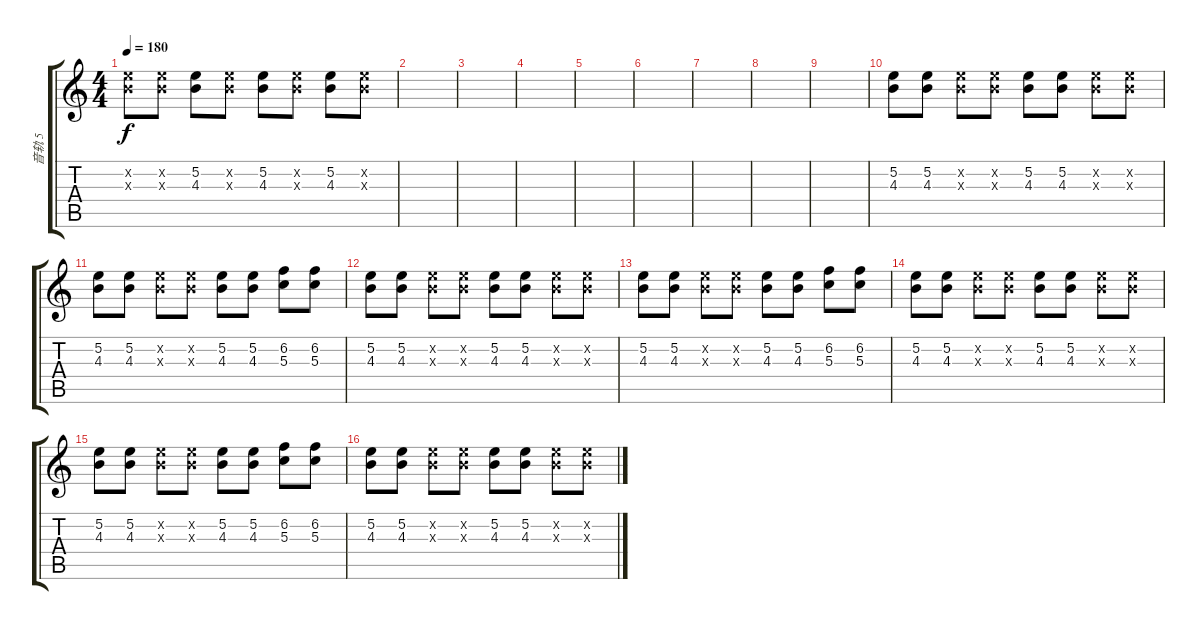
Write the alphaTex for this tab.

\track ("音轨 5" "音轨 5") {instrument overdrivenguitar}
\staff {score tabs}
\tuning (E4 B3 G3 D3 A2 E2) {hide}
\ts (4 4)
\tempo 180
\clef g2
\ks c
(5.2{x} 4.3{x}).8{dy f} (5.2{x} 4.3{x}).8 (5.2 4.3).8 (5.2{x} 4.3{x}).8 (5.2 4.3).8 (5.2{x} 4.3{x}).8 (5.2 4.3).8 (5.2{x} 4.3{x}).8 |
|
|
|
|
|
|
|
|
(5.2 4.3).8 (5.2 4.3).8 (5.2{x} 4.3{x}).8 (5.2{x} 4.3{x}).8 (5.2 4.3).8 (5.2 4.3).8 (5.2{x} 4.3{x}).8 (5.2{x} 4.3{x}).8 |
(5.2 4.3).8 (5.2 4.3).8 (5.2{x} 4.3{x}).8 (5.2{x} 4.3{x}).8 (5.2 4.3).8 (5.2 4.3).8 (6.2 5.3).8 (6.2 5.3).8 |
(5.2 4.3).8 (5.2 4.3).8 (5.2{x} 4.3{x}).8 (5.2{x} 4.3{x}).8 (5.2 4.3).8 (5.2 4.3).8 (5.2{x} 4.3{x}).8 (5.2{x} 4.3{x}).8 |
(5.2 4.3).8 (5.2 4.3).8 (5.2{x} 4.3{x}).8 (5.2{x} 4.3{x}).8 (5.2 4.3).8 (5.2 4.3).8 (6.2 5.3).8 (6.2 5.3).8 |
(5.2 4.3).8 (5.2 4.3).8 (5.2{x} 4.3{x}).8 (5.2{x} 4.3{x}).8 (5.2 4.3).8 (5.2 4.3).8 (5.2{x} 4.3{x}).8 (5.2{x} 4.3{x}).8 |
(5.2 4.3).8 (5.2 4.3).8 (5.2{x} 4.3{x}).8 (5.2{x} 4.3{x}).8 (5.2 4.3).8 (5.2 4.3).8 (6.2 5.3).8 (6.2 5.3).8 |
(5.2 4.3).8 (5.2 4.3).8 (5.2{x} 4.3{x}).8 (5.2{x} 4.3{x}).8 (5.2 4.3).8 (5.2 4.3).8 (5.2{x} 4.3{x}).8 (5.2{x} 4.3{x}).8
